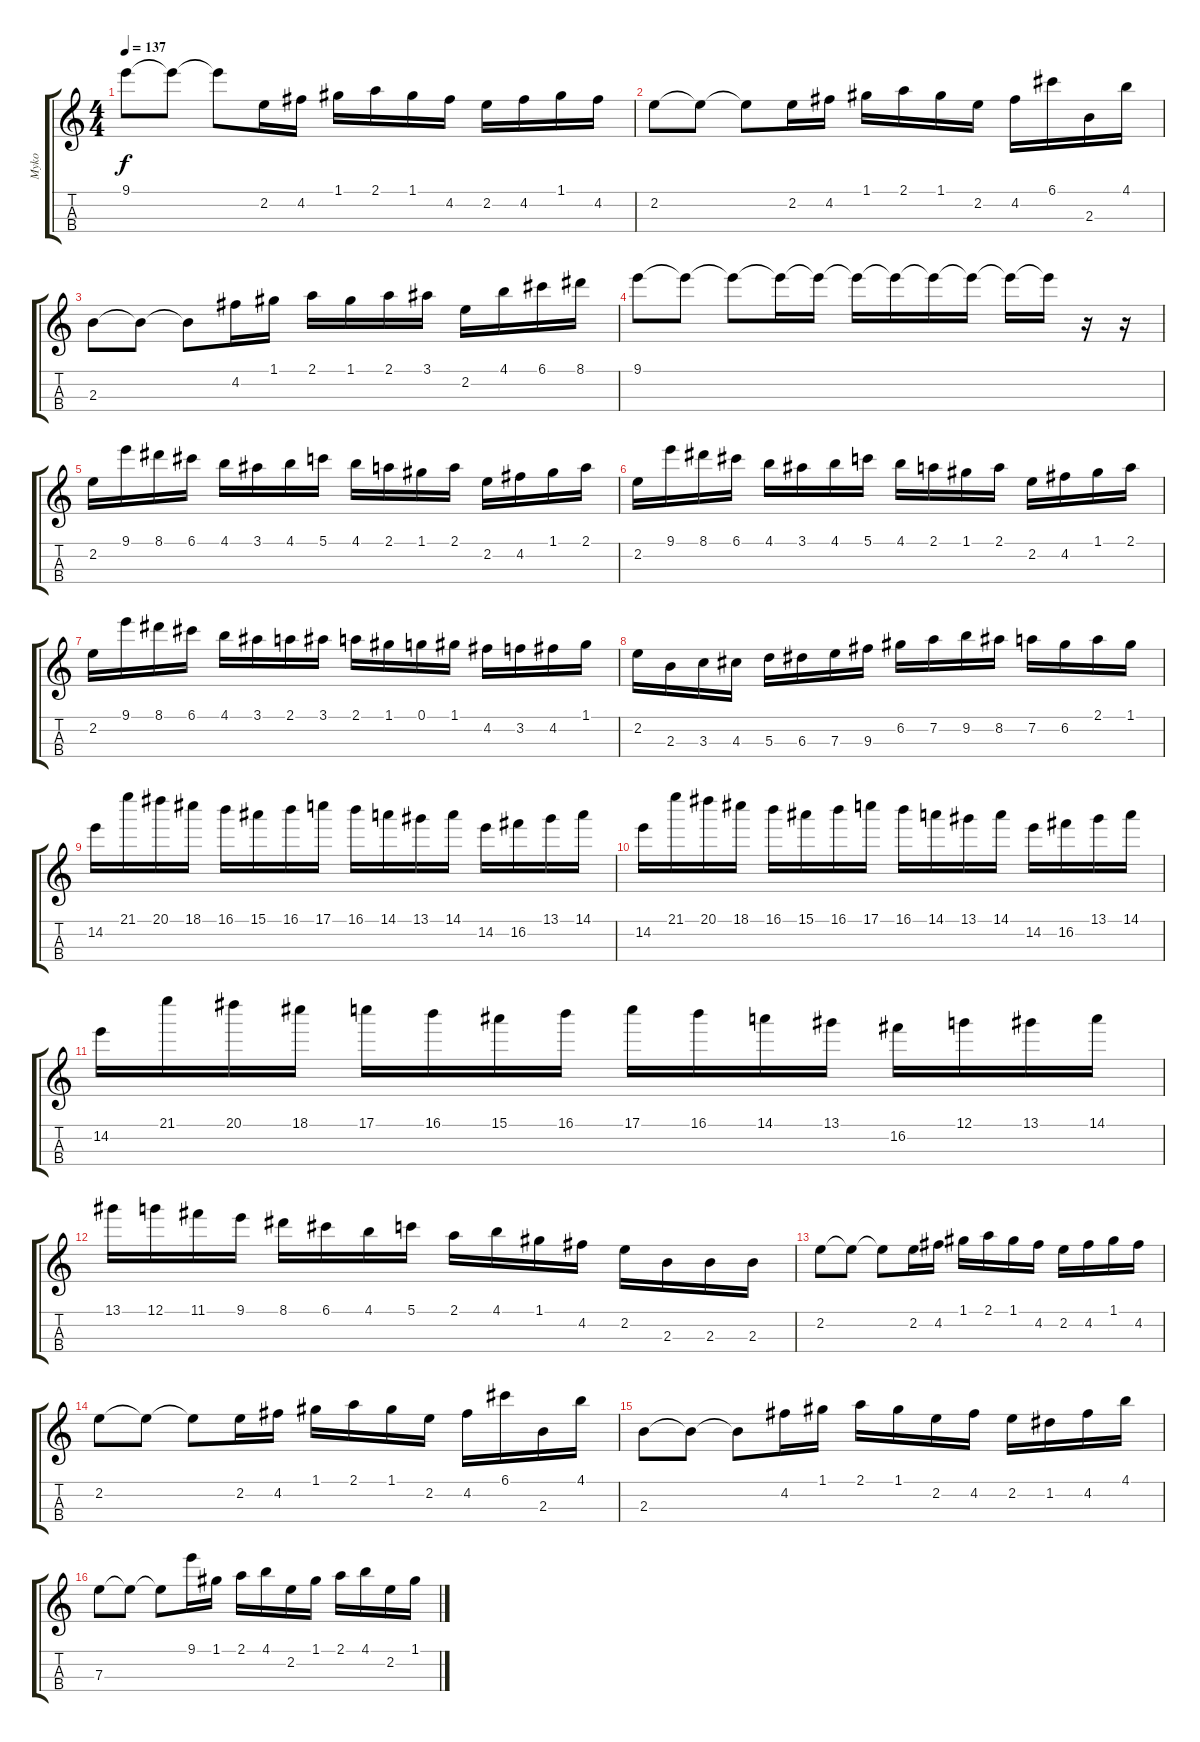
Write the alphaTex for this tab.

\track ("Myko" "Myko") {instrument violin}
\staff {score tabs}
\tuning (G5 D5 A4 E4) {hide}
\ts (4 4)
\tempo 137
\clef g2
\ks c
9.1.8{dy f} 9.1{t}.8 9.1{t}.8 2.2.16 4.2.16 1.1.16 2.1.16 1.1.16 4.2.16 2.2.16 4.2.16 1.1.16 4.2.16 |
2.2.8 2.2{t}.8 2.2{t}.8 2.2.16 4.2.16 1.1.16 2.1.16 1.1.16 2.2.16 4.2.16 6.1.16 2.3.16 4.1.16 |
2.3.8 2.3{t}.8 2.3{t}.8 4.2.16 1.1.16 2.1.16 1.1.16 2.1.16 3.1.16 2.2.16 4.1.16 6.1.16 8.1.16 |
9.1.8 9.1{t}.8 9.1{t}.8 9.1{t}.16 9.1{t}.16 9.1{t}.16 9.1{t}.16 9.1{t}.16 9.1{t}.16 9.1{t}.16 9.1{t}.16 r.16 r.16 |
2.2.16 9.1.16 8.1.16 6.1.16 4.1.16 3.1.16 4.1.16 5.1.16 4.1.16 2.1.16 1.1.16 2.1.16 2.2.16 4.2.16 1.1.16 2.1.16 |
2.2.16 9.1.16 8.1.16 6.1.16 4.1.16 3.1.16 4.1.16 5.1.16 4.1.16 2.1.16 1.1.16 2.1.16 2.2.16 4.2.16 1.1.16 2.1.16 |
2.2.16 9.1.16 8.1.16 6.1.16 4.1.16 3.1.16 2.1.16 3.1.16 2.1.16 1.1.16 0.1.16 1.1.16 4.2.16 3.2.16 4.2.16 1.1.16 |
2.2.16 2.3.16 3.3.16 4.3.16 5.3.16 6.3.16 7.3.16 9.3.16 6.2.16 7.2.16 9.2.16 8.2.16 7.2.16 6.2.16 2.1.16 1.1.16 |
14.2.16 21.1.16 20.1.16 18.1.16 16.1.16 15.1.16 16.1.16 17.1.16 16.1.16 14.1.16 13.1.16 14.1.16 14.2.16 16.2.16 13.1.16 14.1.16 |
14.2.16 21.1.16 20.1.16 18.1.16 16.1.16 15.1.16 16.1.16 17.1.16 16.1.16 14.1.16 13.1.16 14.1.16 14.2.16 16.2.16 13.1.16 14.1.16 |
14.2.16 21.1.16 20.1.16 18.1.16 17.1.16 16.1.16 15.1.16 16.1.16 17.1.16 16.1.16 14.1.16 13.1.16 16.2.16 12.1.16 13.1.16 14.1.16 |
13.1.16 12.1.16 11.1.16 9.1.16 8.1.16 6.1.16 4.1.16 5.1.16 2.1.16 4.1.16 1.1.16 4.2.16 2.2.16 2.3.16 2.3.16 2.3.16 |
2.2.8 2.2{t}.8 2.2{t}.8 2.2.16 4.2.16 1.1.16 2.1.16 1.1.16 4.2.16 2.2.16 4.2.16 1.1.16 4.2.16 |
2.2.8 2.2{t}.8 2.2{t}.8 2.2.16 4.2.16 1.1.16 2.1.16 1.1.16 2.2.16 4.2.16 6.1.16 2.3.16 4.1.16 |
2.3.8 2.3{t}.8 2.3{t}.8 4.2.16 1.1.16 2.1.16 1.1.16 2.2.16 4.2.16 2.2.16 1.2.16 4.2.16 4.1.16 |
7.3.8 7.3{t}.8 7.3{t}.8 9.1.16 1.1.16 2.1.16 4.1.16 2.2.16 1.1.16 2.1.16 4.1.16 2.2.16 1.1.16
